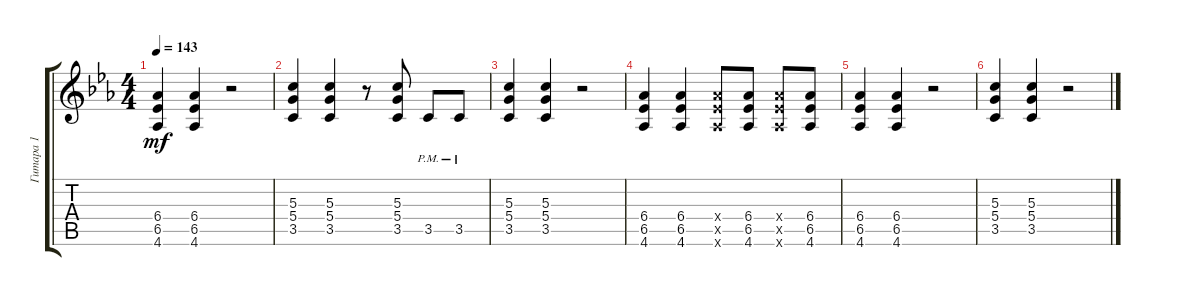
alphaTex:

\track ("Гитара 1" "Гитара 1") {instrument distortionguitar}
\staff {score tabs}
\tuning (E4 B3 G3 D3 A2 E2) {hide}
\ts (4 4)
\tempo 143
\clef g2
\ks cminor
(6.4 6.5 4.6).4{dy mf} (6.4 6.5 4.6).4 r.2 |
(5.3 5.4 3.5).4 (5.3 5.4 3.5).4 r.8 (5.3 5.4 3.5).8 3.5{pm}.8 3.5{pm}.8 |
(5.3 5.4 3.5).4 (5.3 5.4 3.5).4 r.2 |
(6.4 6.5 4.6).4 (6.4 6.5 4.6).4 (6.4{x} 6.5{x} 4.6{x}).8 (6.4 6.5 4.6).8 (6.4{x} 6.5{x} 4.6{x}).8 (6.4 6.5 4.6).8 |
(6.4 6.5 4.6).4 (6.4 6.5 4.6).4 r.2 |
(5.3 5.4 3.5).4 (5.3 5.4 3.5).4 r.2
